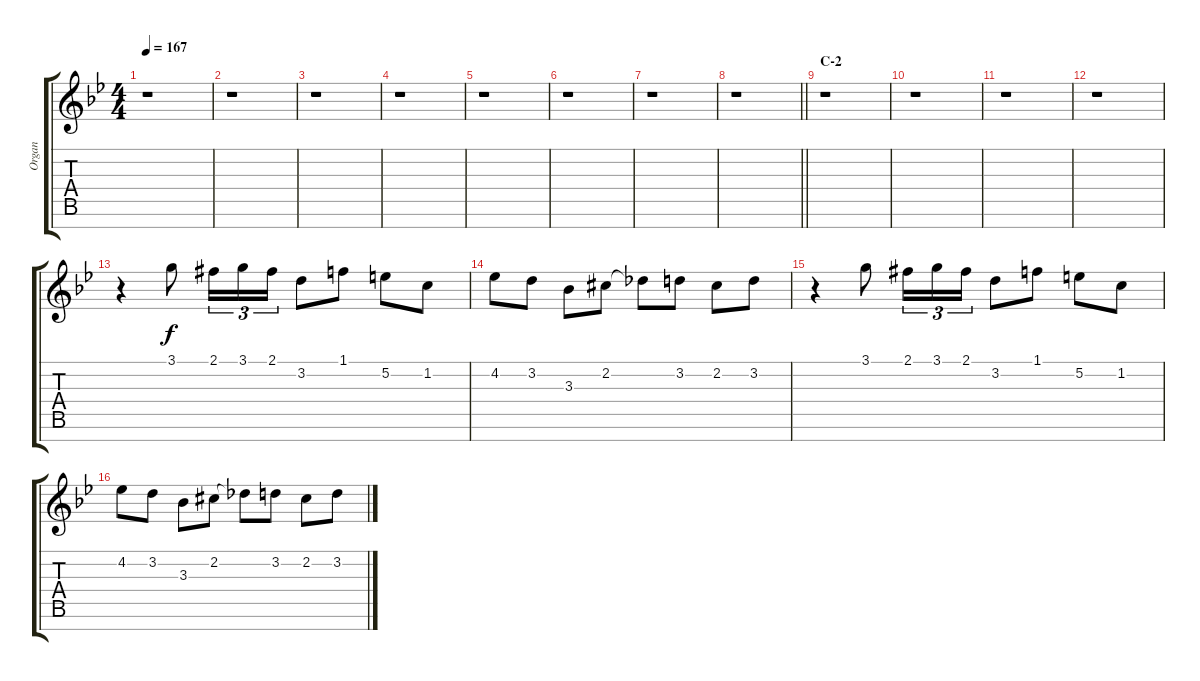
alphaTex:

\track ("Organ" "Organ") {instrument rockorgan}
\staff {score tabs}
\tuning (E5 B4 G4 D4 A3 E3 B2) {hide}
\ts (4 4)
\tempo 167
\clef g2
\ks bb
r.1{dy f} |
r.1 |
r.1 |
r.1 |
r.1 |
r.1 |
r.1 |
\barLineRight lightlight
r.1 |
\section ("" "C-2")
r.1 |
r.1 |
r.1 |
r.1 |
r.4 3.1.8 2.1{acc #}.16{tu (3 2)} 3.1.16{tu (3 2)} 2.1{acc #}.16{tu (3 2)} 3.2.8 1.1.8 5.2.8 1.2.8 |
4.2.8 3.2.8 3.3.8 2.2{acc #}.8 2.2{t}.8 3.2.8 2.2{acc #}.8 3.2.8 |
r.4 3.1.8 2.1{acc #}.16{tu (3 2)} 3.1.16{tu (3 2)} 2.1{acc #}.16{tu (3 2)} 3.2.8 1.1.8 5.2.8 1.2.8 |
4.2.8 3.2.8 3.3.8 2.2{acc #}.8 2.2{t}.8 3.2.8 2.2{acc #}.8 3.2.8
